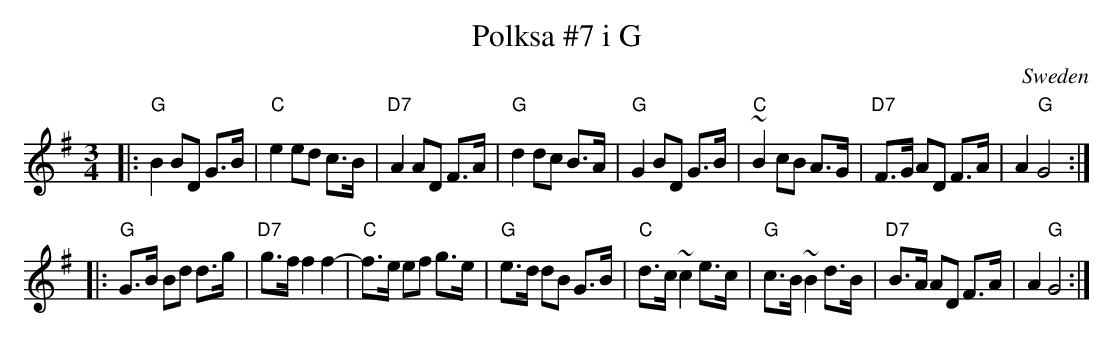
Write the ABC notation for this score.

X:1
T: Polksa #7 i G
O: Sweden
M: 3/4
L: 1/8
K: G
|: "G"B2 BD G>B | "C"e2 ed c>B | "D7"A2 AD F>A | "G"d2 dc B>A \
|  "G"G2 BD G>B | "C"~B2 cB A>G | "D7"F>G AD F>A | A2 "G"G4 :|
|: "G"G>B Bd d>g | "D7"g>f f2 f2- | "C"f>e ef g>e | "G"e>d dB G>B \
|  "C"d>c ~c2 e>c | "G"c>B ~B2 d>B | "D7"B>A AD F>A | A2 "G"G4 :|
